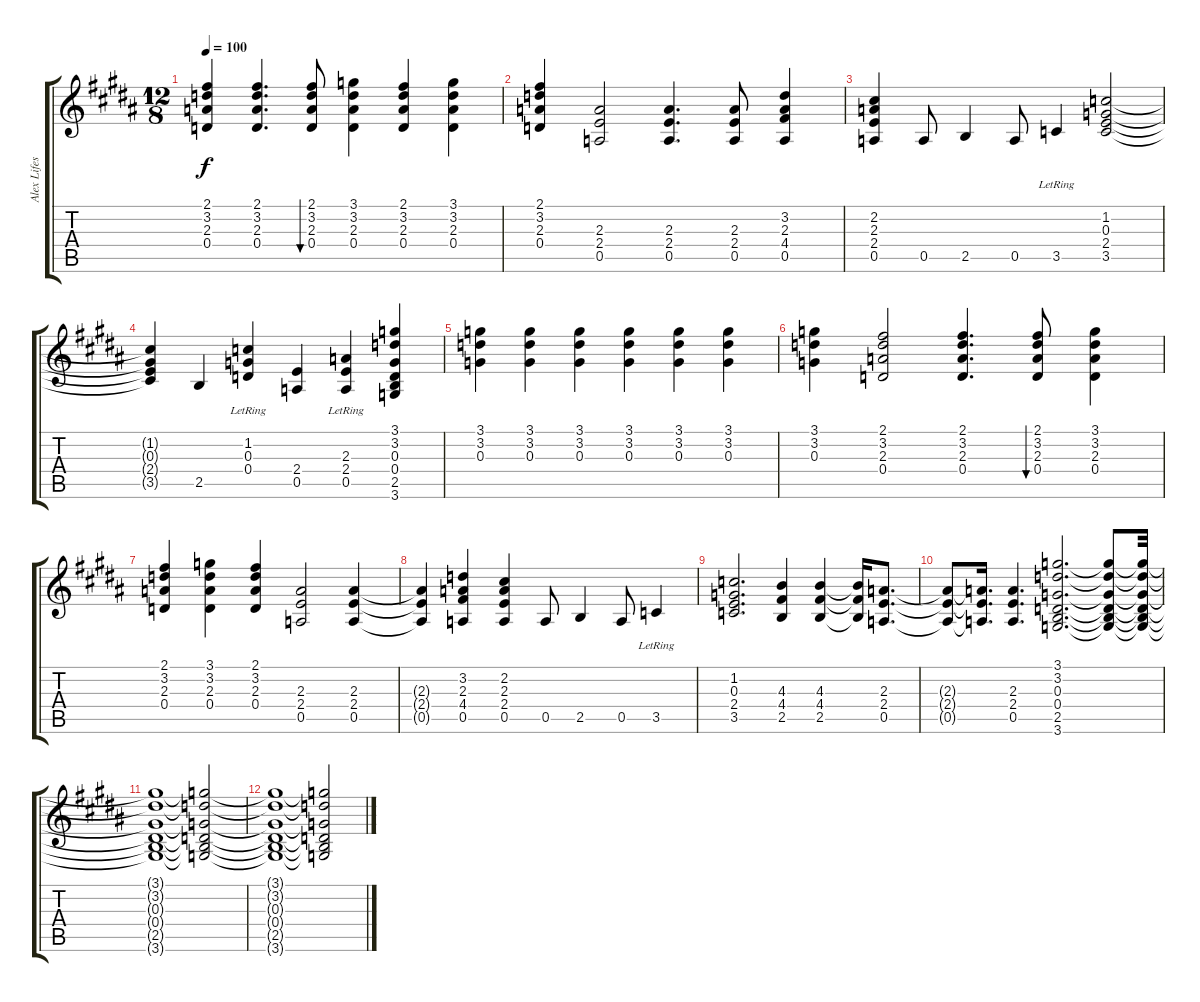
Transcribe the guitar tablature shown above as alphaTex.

\track ("Alex Lifeson Guitar" "Alex Lifes") {instrument electricguitarclean}
\staff {score tabs}
\tuning (E4 B3 G3 D3 A2 E2) {hide}
\ts (12 8)
\tempo 100
\clef g2
\ks b
(2.1{t} 3.2{t} 2.3{t} 0.4{t}).4{dy f} (2.1 3.2 2.3 0.4).4{d} (2.1 3.2 2.3 0.4).8{bu 30} (3.1 3.2 2.3 0.4).4 (2.1 3.2 2.3 0.4).4 (3.1 3.2 2.3 0.4).4 |
(2.1 3.2 2.3 0.4).4 (2.3 2.4 0.5).2 (2.3 2.4 0.5).4{d} (2.3 2.4 0.5).8 (3.2 2.3 4.4 0.5).4 |
(2.2 2.3 2.4 0.5).4 0.5.8 2.5.4 0.5.8 3.5{lr}.4 (1.2 0.3 2.4 3.5).2 |
(1.2{t} 0.3{t} 2.4{t} 3.5{t}).4 2.5.4 (1.2 0.3{lr} 0.4).4 (2.4 0.5).4 (2.3{lr} 2.4 0.5).4 (3.1 3.2 0.3 0.4 2.5 3.6).4 |
(3.1 3.2 0.3).4 (3.1 3.2 0.3).4 (3.1 3.2 0.3).4 (3.1 3.2 0.3).4 (3.1 3.2 0.3).4 (3.1 3.2 0.3).4 |
(3.1 3.2 0.3).4 (2.1 3.2 2.3 0.4).2 (2.1 3.2 2.3 0.4).4{d} (2.1 3.2 2.3 0.4).8{bu 30} (3.1 3.2 2.3 0.4).4 |
(2.1 3.2 2.3 0.4).4 (3.1 3.2 2.3 0.4).4 (2.1 3.2 2.3 0.4).4 (2.3 2.4 0.5).2 (2.3 2.4 0.5).4 |
(2.3{t} 2.4{t} 0.5{t}).4 (3.2 2.3 4.4 0.5).4 (2.2 2.3 2.4 0.5).4 0.5.8 2.5.4 0.5.8 3.5{lr}.4 |
(1.2 0.3 2.4 3.5).2{d} (4.3 4.4 2.5).4 (4.3 4.4 2.5).4 (4.3{t} 4.4{t} 2.5{t}).16 (2.3 2.4 0.5).8{d} |
(2.3{t} 2.4{t} 0.5{t}).8 (2.3{t} 2.4{t} 0.5{t}).16{d} (2.3 2.4 0.5).4{d} (3.1 3.2 0.3 0.4 2.5 3.6).2{d} (3.1{t} 3.2{t} 0.3{t} 0.4{t} 2.5{t} 3.6{t}).8 (3.1{t} 3.2{t} 0.3{t} 0.4{t} 2.5{t} 3.6{t}).32 |
(3.1{t} 3.2{t} 0.3{t} 0.4{t} 2.5{t} 3.6{t}).1 (3.1{t} 3.2{t} 0.3{t} 0.4{t} 2.5{t} 3.6{t}).2 |
(3.1{t} 3.2{t} 0.3{t} 0.4{t} 2.5{t} 3.6{t}).1 (3.1{t} 3.2{t} 0.3{t} 0.4{t} 2.5{t} 3.6{t}).2
